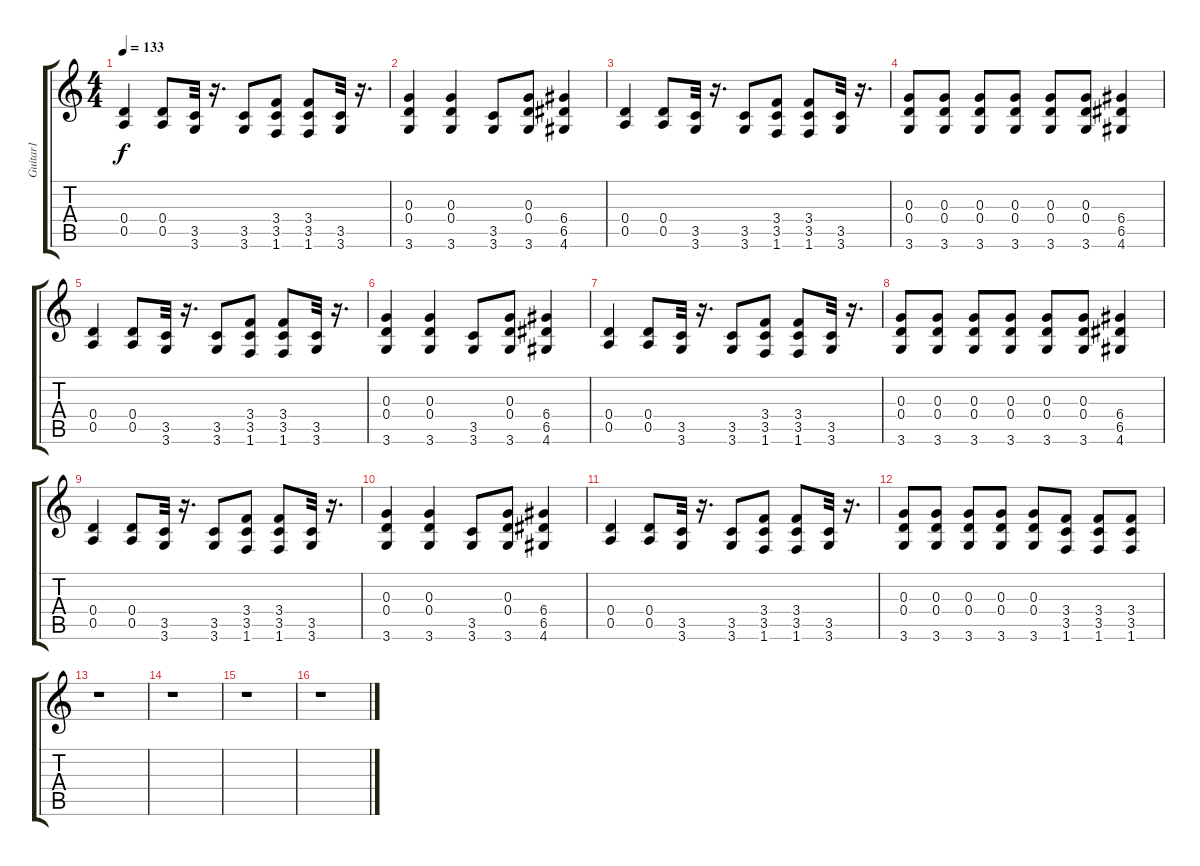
\track ("Guitar1" "Guitar1") {instrument overdrivenguitar}
\staff {score tabs}
\tuning (E4 B3 G3 D3 A2 E2) {hide}
\ts (4 4)
\tempo 133
\clef g2
\ks c
(0.4 0.5).4{dy f instrument overdrivenguitar} (0.4 0.5).8 (3.5 3.6).32 r.16{d} (3.5 3.6).8 (3.4 3.5 1.6).8 (3.4 3.5 1.6).8 (3.5 3.6).32 r.16{d} |
(0.3 0.4 3.6).4 (0.3 0.4 3.6).4 (3.5 3.6).8 (0.3 0.4 3.6).8 (6.4 6.5 4.6).4 |
(0.4 0.5).4 (0.4 0.5).8 (3.5 3.6).32 r.16{d} (3.5 3.6).8 (3.4 3.5 1.6).8 (3.4 3.5 1.6).8 (3.5 3.6).32 r.16{d} |
(0.3 0.4 3.6).8 (0.3 0.4 3.6).8 (0.3 0.4 3.6).8 (0.3 0.4 3.6).8 (0.3 0.4 3.6).8 (0.3 0.4 3.6).8 (6.4 6.5 4.6).4 |
(0.4 0.5).4 (0.4 0.5).8 (3.5 3.6).32 r.16{d} (3.5 3.6).8 (3.4 3.5 1.6).8 (3.4 3.5 1.6).8 (3.5 3.6).32 r.16{d} |
(0.3 0.4 3.6).4 (0.3 0.4 3.6).4 (3.5 3.6).8 (0.3 0.4 3.6).8 (6.4 6.5 4.6).4 |
(0.4 0.5).4 (0.4 0.5).8 (3.5 3.6).32 r.16{d} (3.5 3.6).8 (3.4 3.5 1.6).8 (3.4 3.5 1.6).8 (3.5 3.6).32 r.16{d} |
(0.3 0.4 3.6).8 (0.3 0.4 3.6).8 (0.3 0.4 3.6).8 (0.3 0.4 3.6).8 (0.3 0.4 3.6).8 (0.3 0.4 3.6).8 (6.4 6.5 4.6).4 |
(0.4 0.5).4 (0.4 0.5).8 (3.5 3.6).32 r.16{d} (3.5 3.6).8 (3.4 3.5 1.6).8 (3.4 3.5 1.6).8 (3.5 3.6).32 r.16{d} |
(0.3 0.4 3.6).4 (0.3 0.4 3.6).4 (3.5 3.6).8 (0.3 0.4 3.6).8 (6.4 6.5 4.6).4 |
(0.4 0.5).4 (0.4 0.5).8 (3.5 3.6).32 r.16{d} (3.5 3.6).8 (3.4 3.5 1.6).8 (3.4 3.5 1.6).8 (3.5 3.6).32 r.16{d} |
(0.3 0.4 3.6).8 (0.3 0.4 3.6).8 (0.3 0.4 3.6).8 (0.3 0.4 3.6).8 (0.3 0.4 3.6).8 (3.4 3.5 1.6).8 (3.4 3.5 1.6).8 (3.4 3.5 1.6).8 |
r.1 |
r.1 |
r.1 |
r.1
